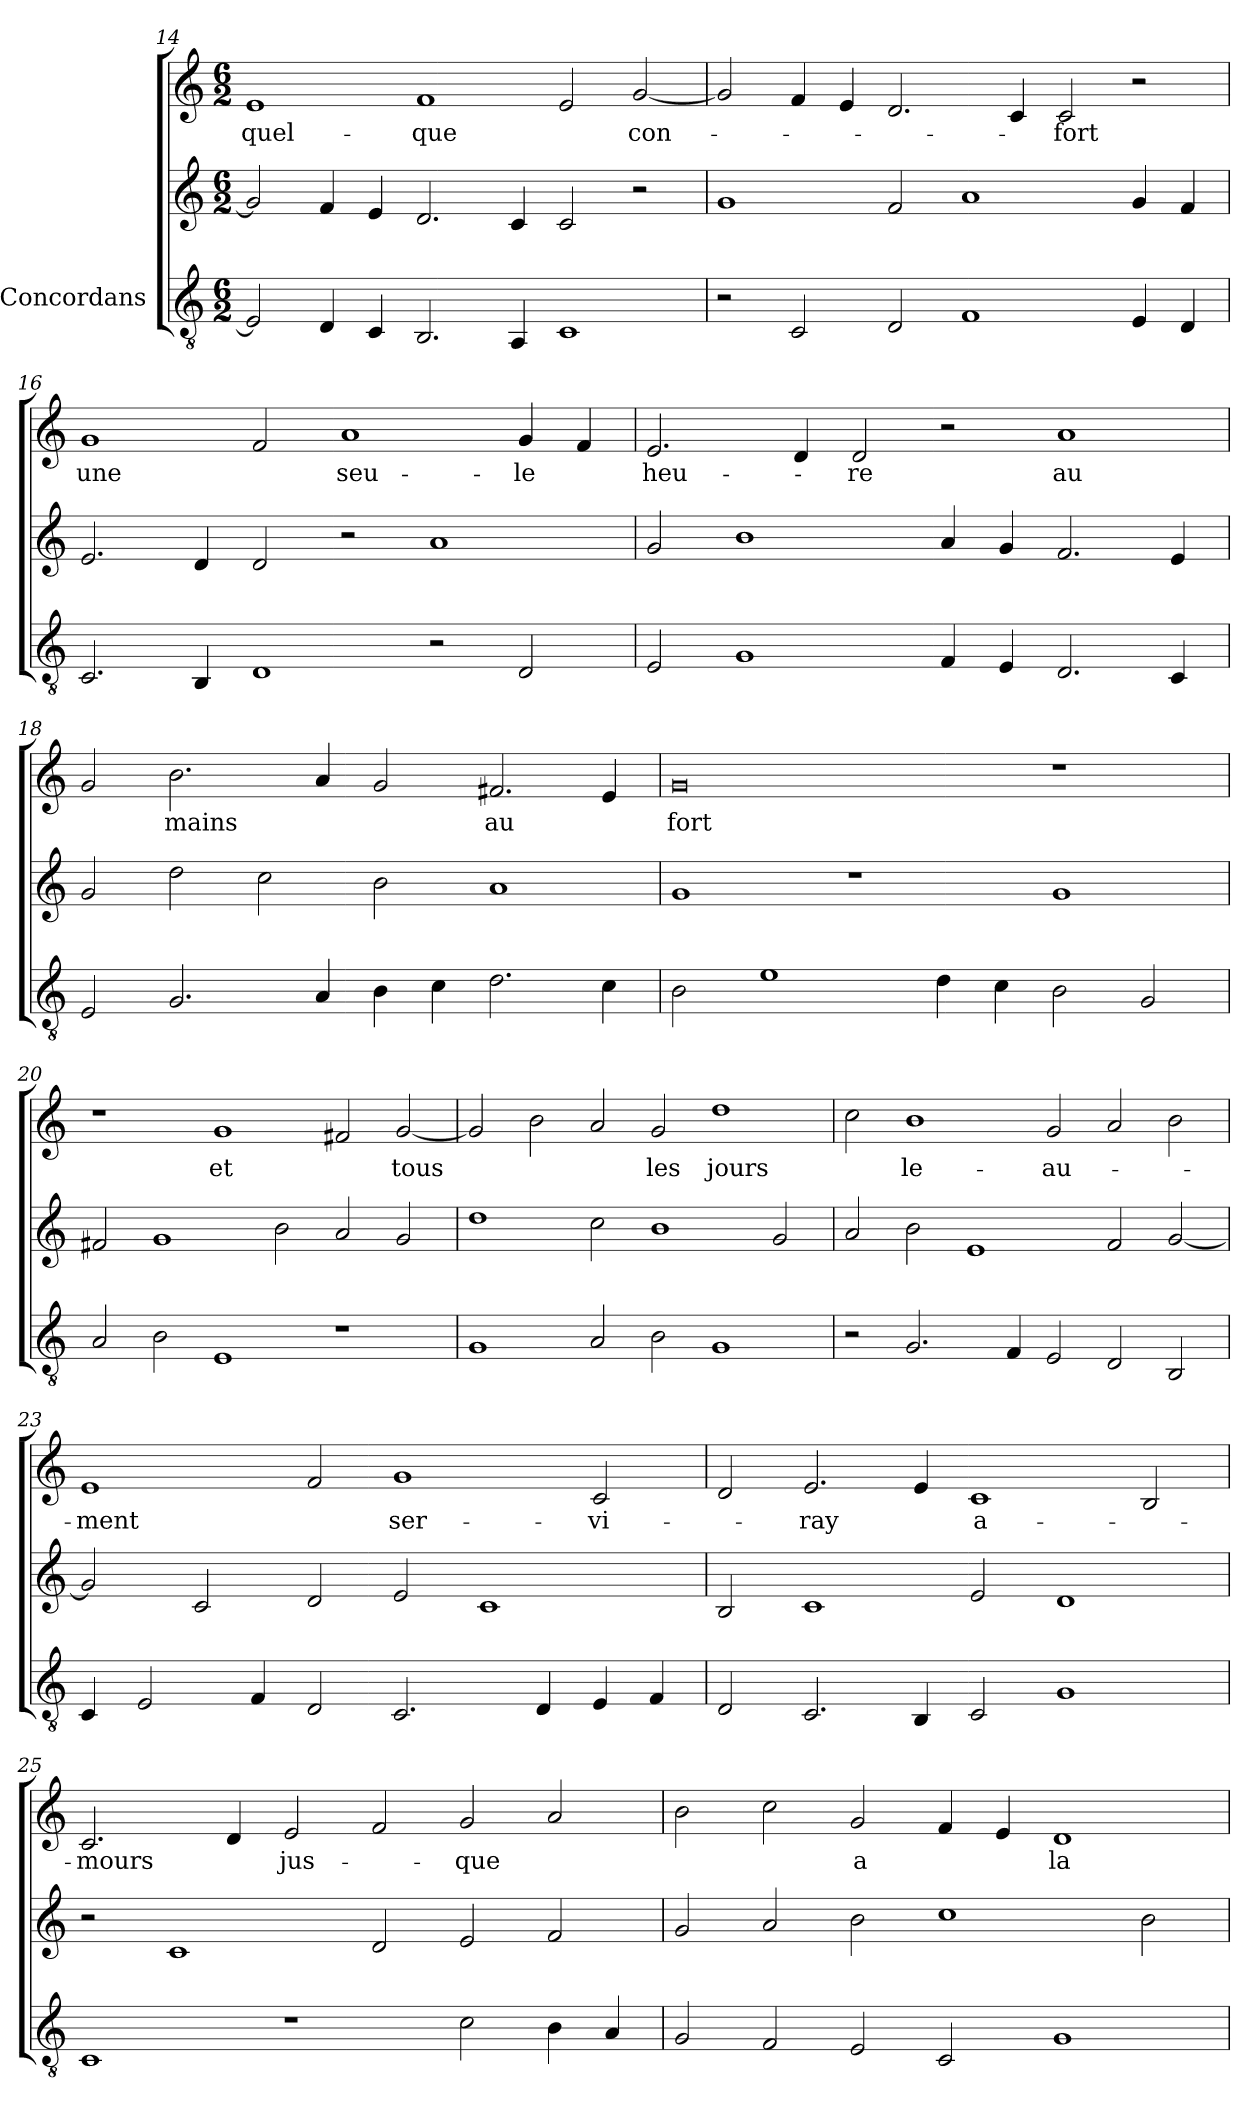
**kern	**kern	**kern	**text
*part3	*part2	*part1	*part1
*staff3	*staff2	*staff1	*staff1
*I"Concordans	*	*	*
*clefGv2	*clefG2	*clefG2	*
*M6/2	*M6/2	*M6/2	*
=14	=14	=14	=14
2E]	2g]	1e	quel-
4D	4f	.	.
4C	4e	.	.
2.BB	2.d	1f	-que
4AA	4c	.	.
1C	2c	2e	.
.	2r	[2g	con-
=15	=15	=15	=15
2r	1g	2g]	.
2C	.	4f	.
.	.	4e	.
2D	2f	2.d	.
1F	1a	.	.
.	.	4c	.
.	.	2c	-fort
4E	4g	2r	.
4D	4f	.	.
=16	=16	=16	=16
2.C	2.e	1g	-une
4BB	4d	.	.
1D	2d	2f	.
.	2r	1a	seu-
2r	1a	.	.
2D	.	4g	-le
.	.	4f	.
=17	=17	=17	=17
2E	2g	2.e	heu-
1G	1b	.	.
.	.	4d	.
.	.	2d	-re
4F	4a	2r	.
4E	4g	.	.
2.D	2.f	1a	-au
4C	4e	.	.
=18	=18	=18	=18
2E	2g	2g	.
2.G	2dd	2.b	-mains
.	2cc	.	.
4A	.	4a	.
4B	2b	2g	.
4c	.	.	.
2.d	1a	2.f#X	-au
4c	.	4e	.
=19	=19	=19	=19
2B	1g	0g	-fort
1e	.	.	.
.	1r	.	.
4d	.	.	.
4c	.	.	.
2B	1g	1r	.
2G	.	.	.
=20	=20	=20	=20
2A	2f#X	1r	.
2B	1g	.	.
1E	.	1g	-et
.	2b	.	.
1r	2a	2f#X	.
.	2g	[2g	-tous
=21	=21	=21	=21
1G	1dd	2g]	.
.	.	2b	.
2A	2cc	2a	.
2B	1b	2g	-les
1G	.	1dd	-jours
.	2g	.	.
=22	=22	=22	=22
2r	2a	2cc	.
2.G	2b	1b	le-
.	1e	.	.
4F	.	.	.
2E	.	2g	-au-
2D	2f	2a	.
2BB	[2g	2b	.
=23	=23	=23	=23
4C	2g]	1e	-ment
2E	.	.	.
.	2c	.	.
4F	.	.	.
2D	2d	2f	.
2.C	2e	1g	ser-
.	1c	.	.
4D	.	.	.
4E	.	2c	-vi-
4F	.	.	.
=24	=24	=24	=24
2D	2B	2d	.
2.C	1c	2.e	-ray
4BB	.	4e	.
2C	2e	1c	a-
1G	1d	.	.
.	.	2B	.
=25	=25	=25	=25
1C	2r	2.c	-mours
.	1c	.	.
.	.	4d	.
1r	.	2e	jus-
.	2d	2f	.
2c	2e	2g	-que
4B	2f	2a	.
4A	.	.	.
=26	=26	=26	=26
2G	2g	2b	.
2F	2a	2cc	.
2E	2b	2g	-a
2C	1cc	4f	.
.	.	4e	.
1G	.	1d	-la
.	2b	.	.
=	=	=	=
*-	*-	*-	*-
